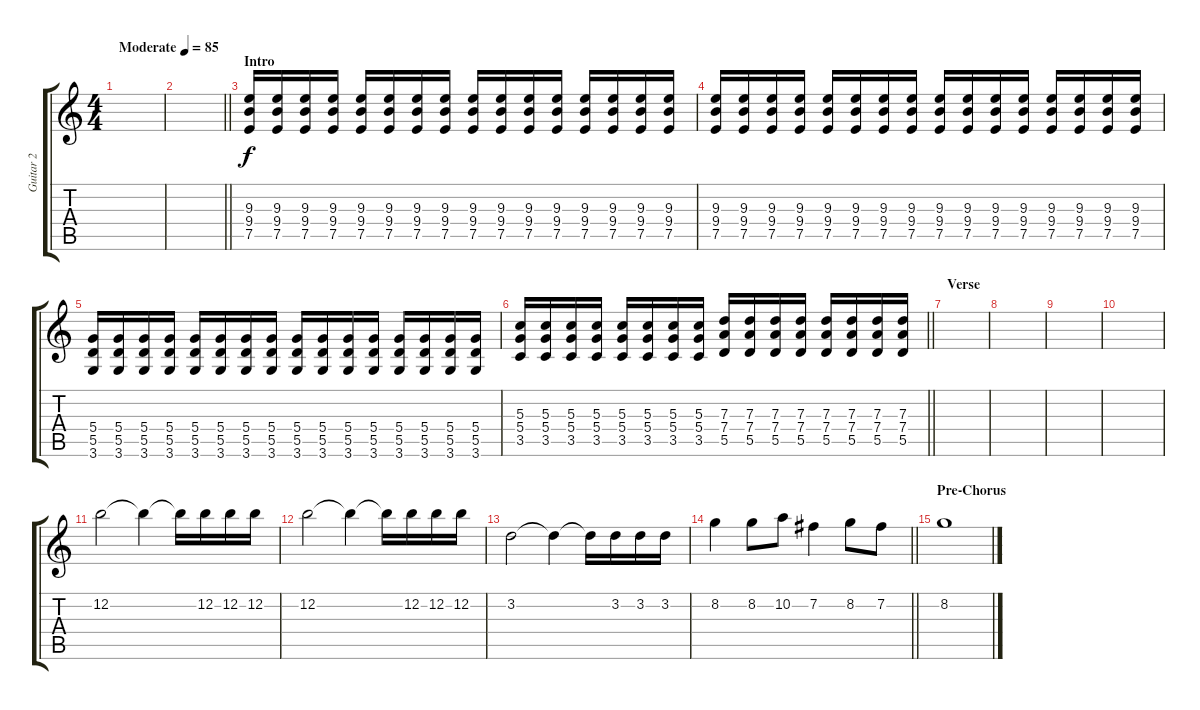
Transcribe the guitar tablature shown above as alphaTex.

\track ("Guitar 2" "Guitar 2") {instrument overdrivenguitar}
\staff {score tabs}
\tuning (E4 B3 G3 D3 A2 E2) {hide}
\ts (4 4)
\tempo (85 "Moderate")
\clef g2
\ks c
|
\barLineRight lightlight
|
\section ("" "Intro")
(9.3 9.4 7.5).16 (9.3 9.4 7.5).16 (9.3 9.4 7.5).16 (9.3 9.4 7.5).16 (9.3 9.4 7.5).16 (9.3 9.4 7.5).16 (9.3 9.4 7.5).16 (9.3 9.4 7.5).16 (9.3 9.4 7.5).16 (9.3 9.4 7.5).16 (9.3 9.4 7.5).16 (9.3 9.4 7.5).16 (9.3 9.4 7.5).16 (9.3 9.4 7.5).16 (9.3 9.4 7.5).16 (9.3 9.4 7.5).16 |
(9.3 9.4 7.5).16 (9.3 9.4 7.5).16 (9.3 9.4 7.5).16 (9.3 9.4 7.5).16 (9.3 9.4 7.5).16 (9.3 9.4 7.5).16 (9.3 9.4 7.5).16 (9.3 9.4 7.5).16 (9.3 9.4 7.5).16 (9.3 9.4 7.5).16 (9.3 9.4 7.5).16 (9.3 9.4 7.5).16 (9.3 9.4 7.5).16 (9.3 9.4 7.5).16 (9.3 9.4 7.5).16 (9.3 9.4 7.5).16 |
(5.4 5.5 3.6).16 (5.4 5.5 3.6).16 (5.4 5.5 3.6).16 (5.4 5.5 3.6).16 (5.4 5.5 3.6).16 (5.4 5.5 3.6).16 (5.4 5.5 3.6).16 (5.4 5.5 3.6).16 (5.4 5.5 3.6).16 (5.4 5.5 3.6).16 (5.4 5.5 3.6).16 (5.4 5.5 3.6).16 (5.4 5.5 3.6).16 (5.4 5.5 3.6).16 (5.4 5.5 3.6).16 (5.4 5.5 3.6).16 |
\barLineRight lightlight
(5.3 5.4 3.5).16 (5.3 5.4 3.5).16 (5.3 5.4 3.5).16 (5.3 5.4 3.5).16 (5.3 5.4 3.5).16 (5.3 5.4 3.5).16 (5.3 5.4 3.5).16 (5.3 5.4 3.5).16 (7.3 7.4 5.5).16 (7.3 7.4 5.5).16 (7.3 7.4 5.5).16 (7.3 7.4 5.5).16 (7.3 7.4 5.5).16 (7.3 7.4 5.5).16 (7.3 7.4 5.5).16 (7.3 7.4 5.5).16 |
\section ("" "Verse")
|
|
|
|
12.2.2{instrument electricguitarclean} 12.2{t}.4 12.2{t}.16 12.2.16 12.2.16 12.2.16 |
12.2.2 12.2{t}.4 12.2{t}.16 12.2.16 12.2.16 12.2.16 |
3.2.2 3.2{t}.4 3.2{t}.16 3.2.16 3.2.16 3.2.16 |
\barLineRight lightlight
8.2.4 8.2.8 10.2.8 7.2.4 8.2.8 7.2.8 |
\section ("" "Pre-Chorus")
8.2.1
